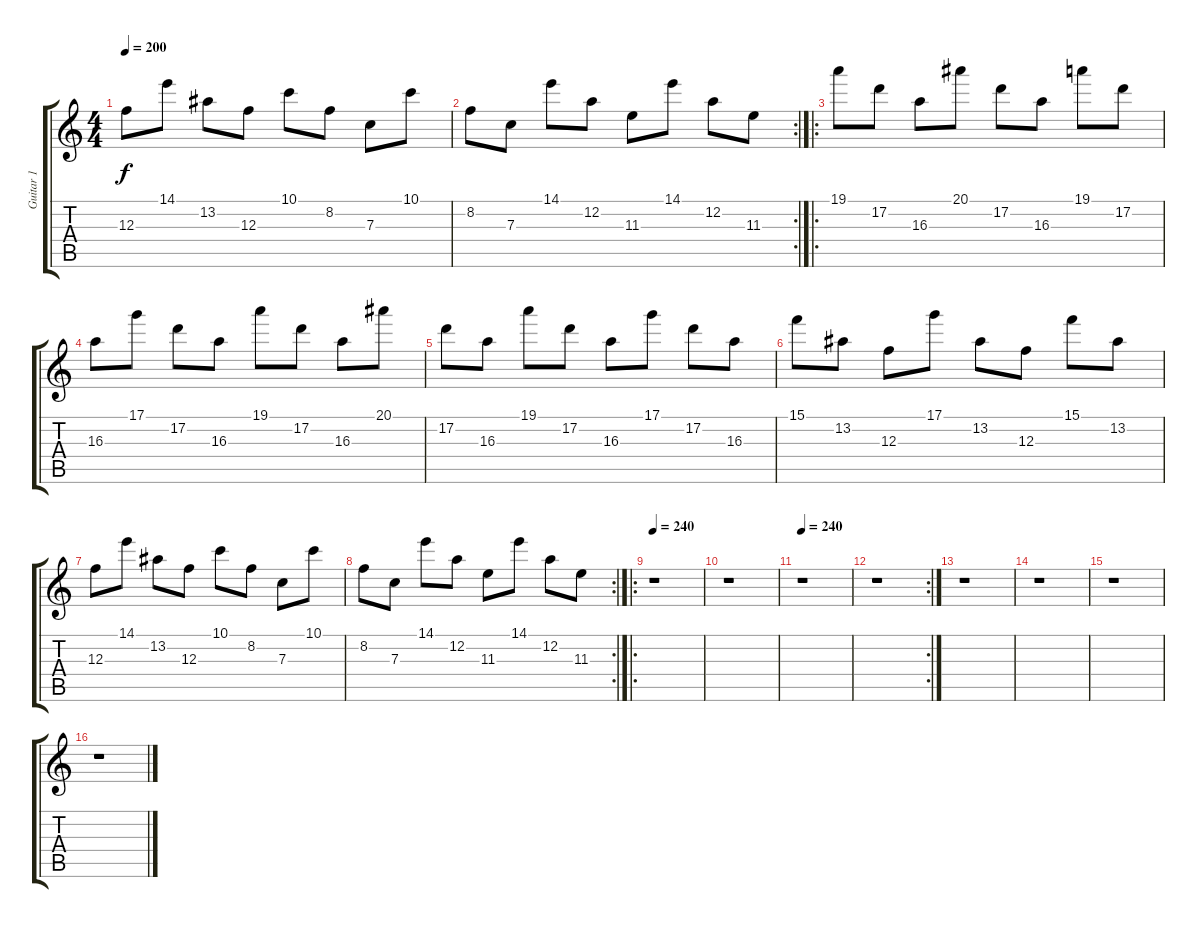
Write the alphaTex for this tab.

\track ("Guitar 1" "Guitar 1") {instrument distortionguitar}
\staff {score tabs}
\tuning (D4 A3 F3 C3 G2 D2) {hide}
\ts (4 4)
\tempo 200
\clef g2
\ks c
12.3.8{dy f} 14.1.8 13.2.8 12.3.8 10.1.8 8.2.8 7.3.8 10.1.8 |
\rc 2
8.2.8 7.3.8 14.1.8 12.2.8 11.3.8 14.1.8 12.2.8 11.3.8 |
\ro
19.1.8 17.2.8 16.3.8 20.1.8 17.2.8 16.3.8 19.1.8 17.2.8 |
16.3.8 17.1.8 17.2.8 16.3.8 19.1.8 17.2.8 16.3.8 20.1.8 |
17.2.8 16.3.8 19.1.8 17.2.8 16.3.8 17.1.8 17.2.8 16.3.8 |
15.1.8 13.2.8 12.3.8 17.1.8 13.2.8 12.3.8 15.1.8 13.2.8 |
12.3.8 14.1.8 13.2.8 12.3.8 10.1.8 8.2.8 7.3.8 10.1.8 |
\rc 2
8.2.8 7.3.8 14.1.8 12.2.8 11.3.8 14.1.8 12.2.8 11.3.8 |
\ro
\tempo 240
r.1 |
r.1 |
\tempo 240
r.1 |
\rc 2
r.1 |
r.1 |
r.1 |
r.1 |
r.1
